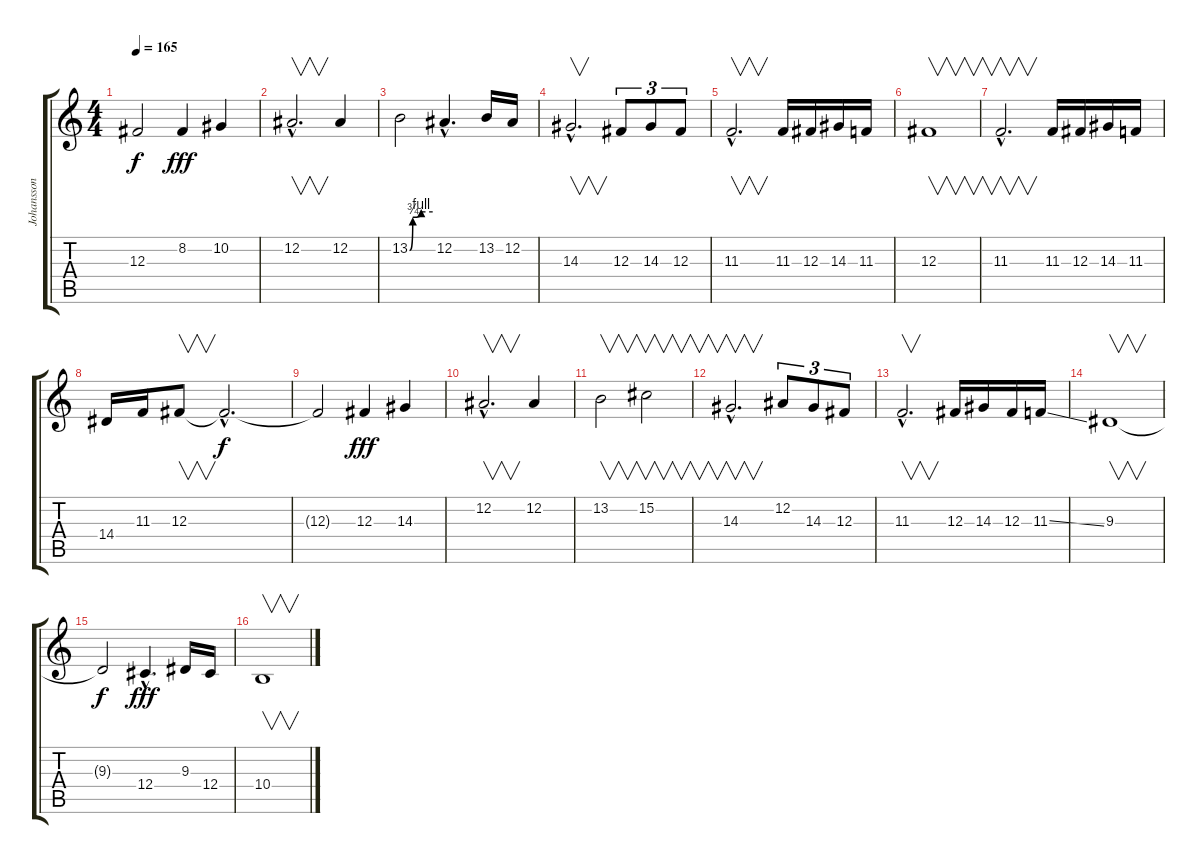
\track ("Johansson" "Johansson") {instrument lead2sawtooth}
\staff {score tabs}
\tuning (Eb4 Bb3 Gb3 Db3 Ab2 Eb2) {hide}
\ts (4 4)
\tempo 165
\clef g2
\ks c
12.3{t}.2{dy f} 8.2.4{dy fff} 10.2.4 |
12.2{hac}.2{v d} 12.2.4 |
13.2{be (custom 0 0 8 3 30 4 60 4)}.2{balance 8} 12.2{hac}.4{d} 13.2.16 12.2.16 |
14.3{hac}.2{v d} 12.3.8{tu (3 2)} 14.3.8{tu (3 2)} 12.3.8{tu (3 2)} |
11.3{hac}.2{v d} 11.3.16 12.3.16 14.3.16 11.3.16 |
12.3.1{v} |
11.3{hac}.2{v d balance 8} 11.3.16 12.3.16 14.3.16 11.3.16 |
14.4.16 11.3.16 12.3.8{v} 12.3{hac t}.2{d dy f} |
12.3{t}.2 12.3.4{dy fff} 14.3.4 |
12.2{hac}.2{v d} 12.2.4 |
13.2.2{v} 15.2.2{v} |
14.3{hac}.2{v d} 12.2.8{tu (3 2)} 14.3.8{tu (3 2)} 12.3.8{tu (3 2)} |
11.3{hac}.2{v d balance 8} 12.3.16 14.3.16 12.3.16 11.3{ss}.16 |
9.3.1{v} |
9.3{t}.2{dy f balance 8} 12.4{hac}.4{d dy fff} 9.3.16 12.4.16 |
10.4.1{v}
